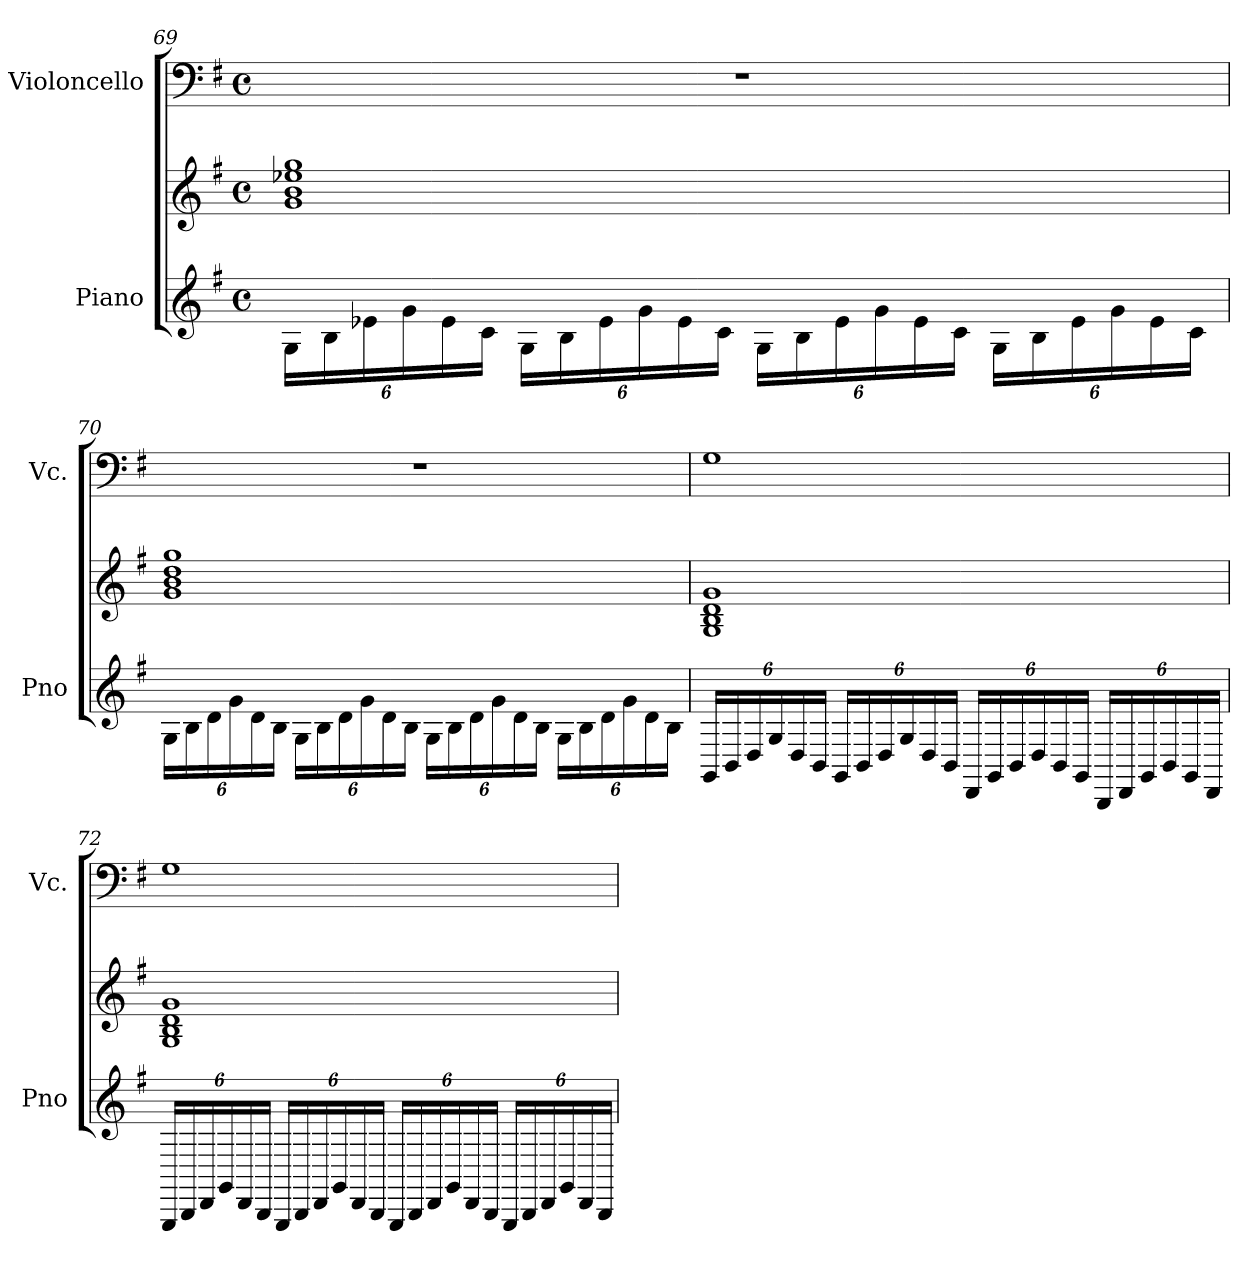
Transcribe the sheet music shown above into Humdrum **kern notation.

**kern	**kern	**kern
*part2	*part2	*part1
*staff3	*staff2	*staff1
*I"Piano	*	*I"Violoncello
*I'Pno	*	*I'Vc.
*clefG2	*clefG2	*clefF4
*k[f#]	*k[f#]	*k[f#]
*M4/4	*M4/4	*M4/4
*met(c)	*met(c)	*met(c)
*Xbrackettup	*	*
=69	=69	=69
24G\LL	1g 1b 1ee-X 1gg	1r
24B\	.	.
24e-X\	.	.
24g\	.	.
24e-\	.	.
24c\JJ	.	.
24G\LL	.	.
24B\	.	.
24e-\	.	.
24g\	.	.
24e-\	.	.
24c\JJ	.	.
24G\LL	.	.
24B\	.	.
24e-\	.	.
24g\	.	.
24e-\	.	.
24c\JJ	.	.
24G\LL	.	.
24B\	.	.
24e-\	.	.
24g\	.	.
24e-\	.	.
24c\JJ	.	.
!!LO:LB:g=z
=70	=70	=70
24G\LL	1g 1b 1dd 1gg	1r
24B\	.	.
24d\	.	.
24g\	.	.
24d\	.	.
24B\JJ	.	.
24G\LL	.	.
24B\	.	.
24d\	.	.
24g\	.	.
24d\	.	.
24B\JJ	.	.
24G\LL	.	.
24B\	.	.
24d\	.	.
24g\	.	.
24d\	.	.
24B\JJ	.	.
24G\LL	.	.
24B\	.	.
24d\	.	.
24g\	.	.
24d\	.	.
24B\JJ	.	.
=71	=71	=71
24GG/LL	1G 1B 1d 1g	1G
24BB/	.	.
24D/	.	.
24G/	.	.
24D/	.	.
24BB/JJ	.	.
24GG/LL	.	.
24BB/	.	.
24D/	.	.
24G/	.	.
24D/	.	.
24BB/JJ	.	.
24DD/LL	.	.
24GG/	.	.
24BB/	.	.
24D/	.	.
24BB/	.	.
24GG/JJ	.	.
24BBB/LL	.	.
24DD/	.	.
24GG/	.	.
24BB/	.	.
24GG/	.	.
24DD/JJ	.	.
!!LO:LB:g=z
=72	=72	=72
24GGG/LL	1G 1B 1d 1g	1G
24BBB/	.	.
24DD/	.	.
24GG/	.	.
24DD/	.	.
24BBB/JJ	.	.
24GGG/LL	.	.
24BBB/	.	.
24DD/	.	.
24GG/	.	.
24DD/	.	.
24BBB/JJ	.	.
24GGG/LL	.	.
24BBB/	.	.
24DD/	.	.
24GG/	.	.
24DD/	.	.
24BBB/JJ	.	.
24GGG/LL	.	.
24BBB/	.	.
24DD/	.	.
24GG/	.	.
24DD/	.	.
24BBB/JJ	.	.
=	=	=
*-	*-	*-
